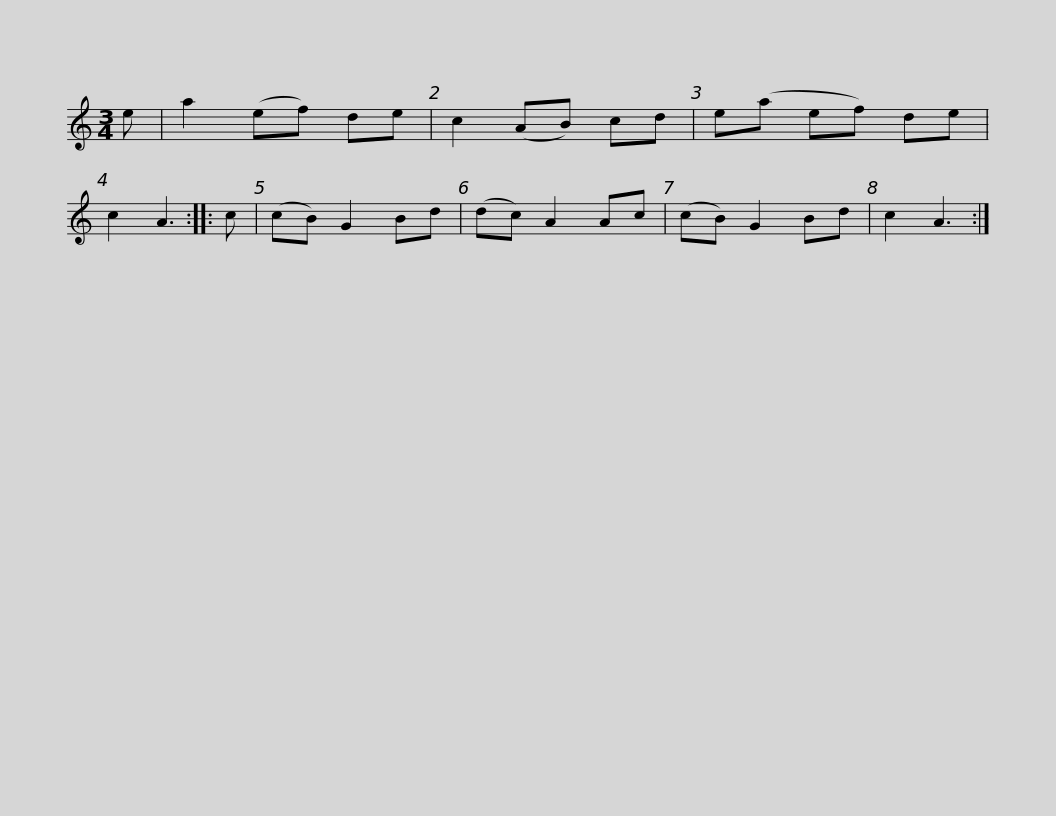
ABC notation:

X:1
L:1/8
M:3/4
I:linebreak $
K:C
V:1 treble
V:1
 e | a2 (ef) de | c2 (AB) cd | e(a ef) de | c2 A3 :: %5
 c | (cB) G2 Bd | (dc) A2 Ac | (cB) G2 Bd | c2 A3 :| %10
